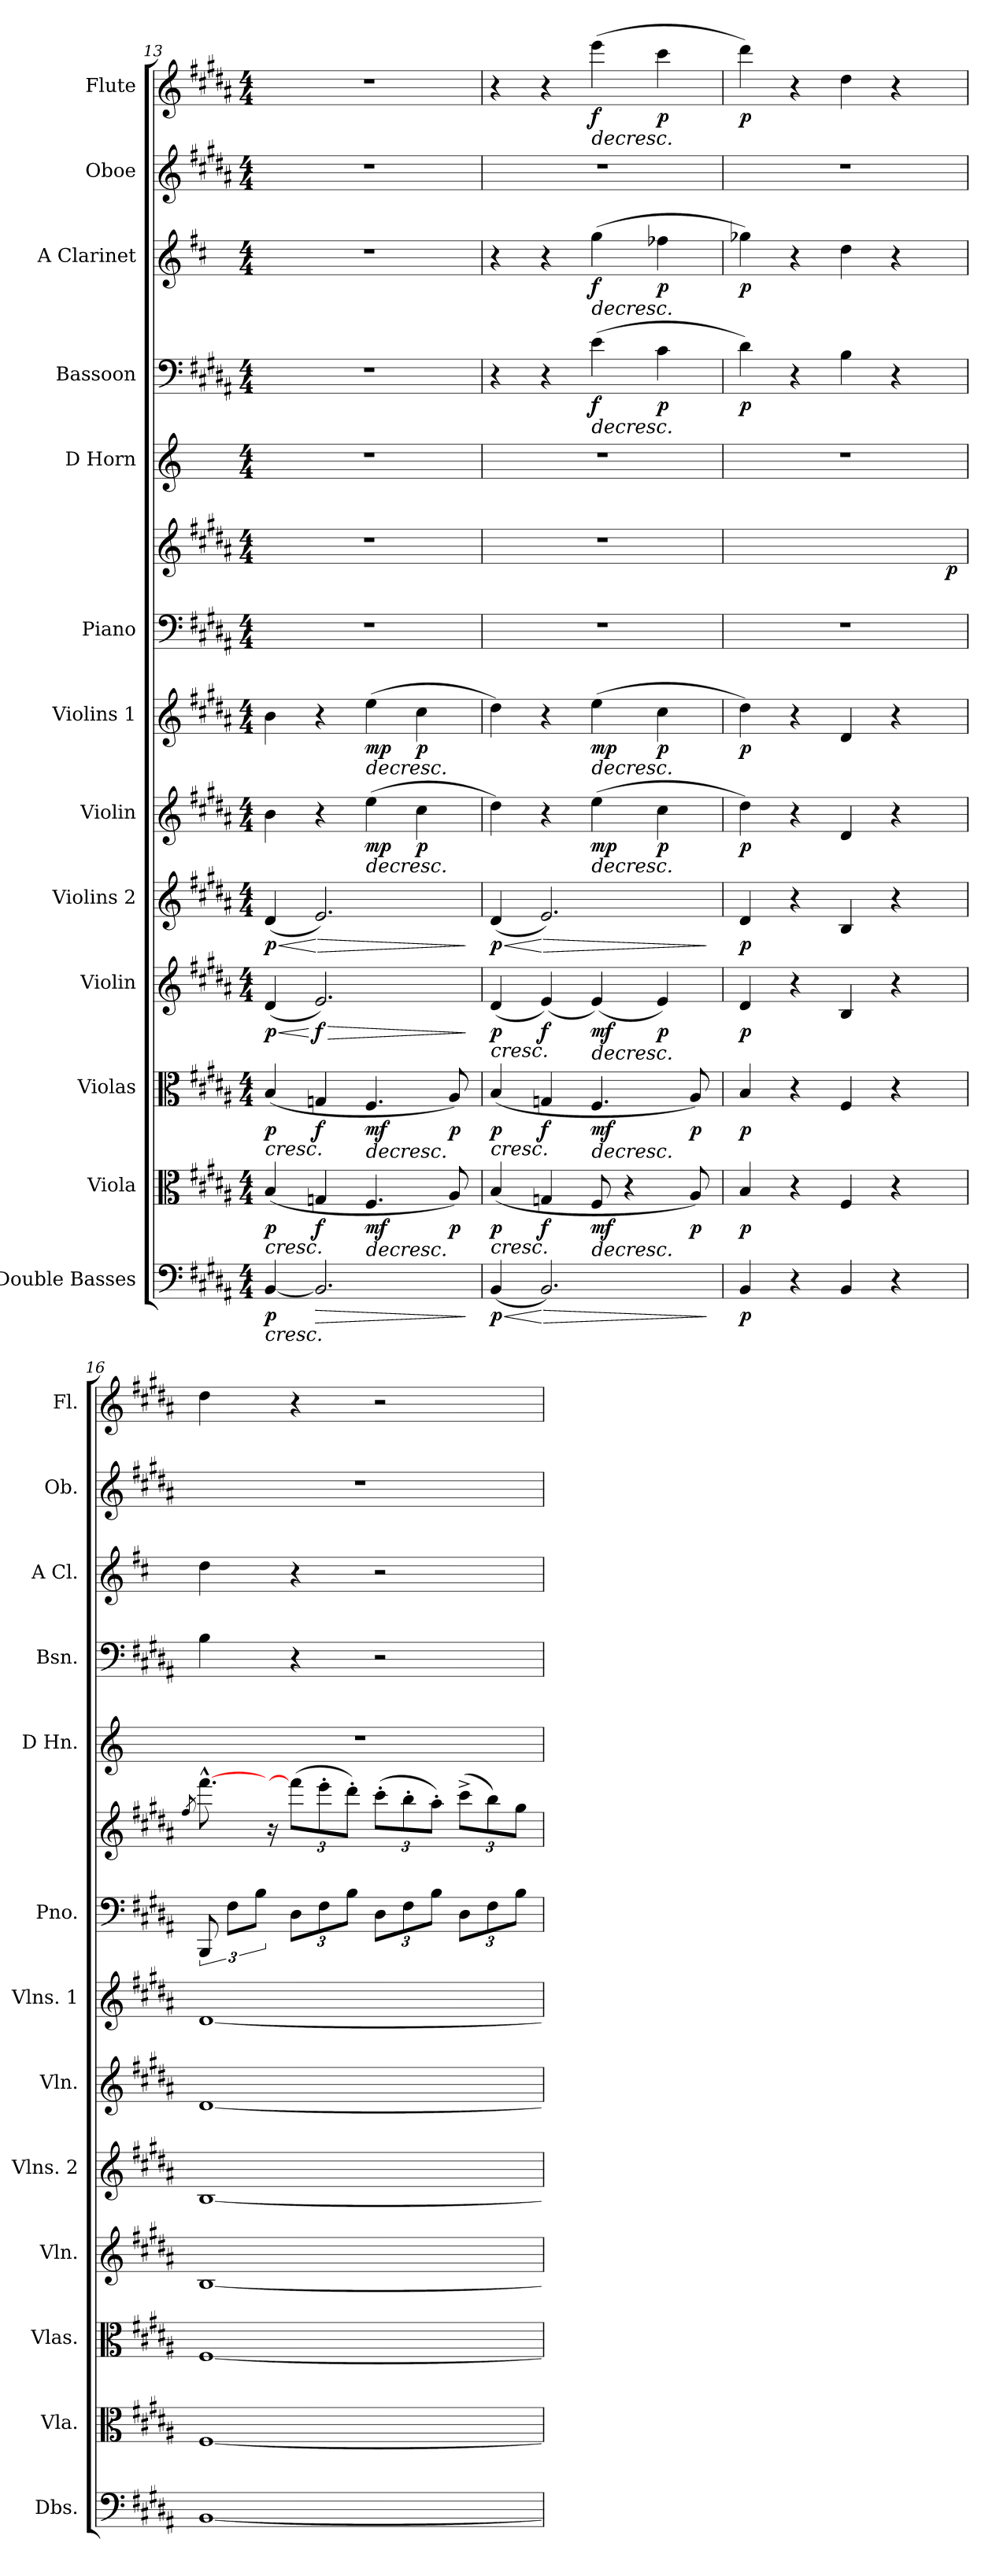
**kern	**dynam	**kern	**dynam	**kern	**dynam	**kern	**dynam	**kern	**dynam	**kern	**dynam	**kern	**dynam	**kern	**kern	**dynam	**kern	**kern	**dynam	**kern	**dynam	**kern	**kern	**dynam
*part13	*part13	*part12	*part12	*part11	*part11	*part10	*part10	*part9	*part9	*part8	*part8	*part7	*part7	*part6	*part6	*part6	*part5	*part4	*part4	*part3	*part3	*part2	*part1	*part1
*staff14	*staff14	*staff13	*staff13	*staff12	*staff12	*staff11	*staff11	*staff10	*staff10	*staff9	*staff9	*staff8	*staff8	*staff7	*staff6	*staff6/7	*staff5	*staff4	*staff4	*staff3	*staff3	*staff2	*staff1	*staff1
*I"Double Basses	*	*I"Viola	*	*I"Violas	*	*I"Violin	*	*I"Violins 2	*	*I"Violin	*	*I"Violins 1	*	*I"Piano	*	*	*I"D Horn	*I"Bassoon	*	*I"A Clarinet	*	*I"Oboe	*I"Flute	*
*I'Dbs.	*	*I'Vla.	*	*I'Vlas.	*	*I'Vln.	*	*I'Vlns. 2	*	*I'Vln.	*	*I'Vlns. 1	*	*I'Pno.	*	*	*I'D Hn.	*I'Bsn.	*	*I'A Cl.	*	*I'Ob.	*I'Fl.	*
!!LO:PB:g=z
*clefF4	*	*clefC3	*	*clefC3	*	*clefG2	*	*clefG2	*	*clefG2	*	*clefG2	*	*clefF4	*clefG2	*	*clefG2	*clefF4	*	*clefG2	*	*clefG2	*clefG2	*
*	*	*	*	*	*	*	*	*	*	*	*	*	*	*	*	*	*ITrd6c10	*	*	*ITrd2c3	*	*	*	*
*k[f#c#g#d#a#]	*	*k[f#c#g#d#a#]	*	*k[f#c#g#d#a#]	*	*k[f#c#g#d#a#]	*	*k[f#c#g#d#a#]	*	*k[f#c#g#d#a#]	*	*k[f#c#g#d#a#]	*	*k[f#c#g#d#a#]	*k[f#c#g#d#a#]	*	*k[f#c#]	*k[f#c#g#d#a#]	*	*k[f#c#g#d#a#]	*	*k[f#c#g#d#a#]	*k[f#c#g#d#a#]	*
*M4/4	*	*M4/4	*	*M4/4	*	*M4/4	*	*M4/4	*	*M4/4	*	*M4/4	*	*M4/4	*M4/4	*	*M4/4	*M4/4	*	*M4/4	*	*M4/4	*M4/4	*
=13	=13	=13	=13	=13	=13	=13	=13	=13	=13	=13	=13	=13	=13	=13	=13	=13	=13	=13	=13	=13	=13	=13	=13	=13
!	!LO:HP:b	!	!LO:HP:b	!	!LO:HP:b	!	!LO:HP:b	!	!LO:HP:b	!	!	!	!	!	!	!	!	!	!	!	!	!	!	!
!	!LO:DY:n=1:b	!	!LO:DY:n=1:b	!	!LO:DY:n=1:b	!	!LO:DY:n=1:b	!	!LO:DY:n=1:b	!	!	!	!	!	!	!	!	!	!	!	!	!	!	!
[4BB/	< p	(4B/	< p	(4B/	< p	(4d#/	< p	(4d#/	< p	4b\	.	4b\	.	1r	1r	.	1r	1r	.	1r	.	1r	1r	.
!	!LO:HP:b	!	!LO:DY:n=2:b	!	!LO:DY:n=2:b	!	!LO:HP:n=1:b	!	!LO:HP:n=1:b	!	!	!	!	!	!	!	!	!	!	!	!	!	!	!
!	!	!	!	!	!	!	!LO:DY:n=2:b	!	!	!	!	!	!	!	!	!	!	!	!	!	!	!	!	!
2.BB/]	>	4Gn/	f	4Gn/	f	2.e/)	[ > f	2.e/)	[ >	4r	.	4r	.	.	.	.	.	.	.	.	.	.	.	.
!	!	!	!LO:HP:b	!	!LO:HP:b	!	!	!	!	!	!LO:HP:b	!	!LO:HP:b	!	!	!	!	!	!	!	!	!	!	!
!	!	!	!LO:DY:n=3:b	!	!LO:DY:n=3:b	!	!	!	!	!	!LO:DY:n=1:b	!	!LO:DY:n=1:b	!	!	!	!	!	!	!	!	!	!	!
.	.	4.F#/	> mf	4.F#/	> mf	.	.	.	.	(4ee\	> mp	(4ee\	> mp	.	.	.	.	.	.	.	.	.	.	.
!	!	!	!	!	!	!	!	!	!	!	!LO:DY:n=2:b	!	!LO:DY:n=2:b	!	!	!	!	!	!	!	!	!	!	!
.	.	.	.	.	.	.	.	.	.	4cc#\	p	4cc#\	p	.	.	.	.	.	.	.	.	.	.	.
!	!	!	!LO:DY:n=4:b	!	!LO:DY:n=4:b	!	!	!	!	!	!	!	!	!	!	!	!	!	!	!	!	!	!	!
.	.	8A#/)	p	8A#/)	p	.	.	.	.	.	.	.	.	.	.	.	.	.	.	.	.	.	.	.
.	[ ]	.	[ ]	.	[ ]	.	]	.	]	.	]	.	]	.	.	.	.	.	.	.	.	.	.	.
!!LO:PB:g=z
=14	=14	=14	=14	=14	=14	=14	=14	=14	=14	=14	=14	=14	=14	=14	=14	=14	=14	=14	=14	=14	=14	=14	=14	=14
!	!LO:HP:b	!	!LO:HP:b	!	!LO:HP:b	!	!LO:HP:b	!	!LO:HP:b	!	!	!	!	!	!	!	!	!	!	!	!	!	!	!
!	!LO:DY:n=1:b	!	!LO:DY:n=1:b	!	!LO:DY:n=1:b	!	!LO:DY:n=1:b	!	!LO:DY:n=1:b	!	!	!	!	!	!	!	!	!	!	!	!	!	!	!
(4BB/	< p	(4B/	< p	(4B/	< p	(4d#/	< p	(4d#/	< p	4dd#\)	.	4dd#\)	.	1r	1r	.	1r	4r	.	4r	.	1r	4r	.
!	!LO:HP:n=1:b	!	!LO:DY:n=2:b	!	!LO:DY:n=2:b	!	!LO:DY:n=2:b	!	!LO:HP:n=1:b	!	!	!	!	!	!	!	!	!	!	!	!	!	!	!
2.BB/)	[ >	4Gn/	f	4Gn/	f	(4e/)	f	2.e/)	[ >	4r	.	4r	.	.	.	.	.	4r	.	4r	.	.	4r	.
!	!	!	!LO:HP:n=1:b	!	!LO:HP:n=1:b	!	!LO:HP:n=1:b	!	!	!	!LO:HP:b	!	!LO:HP:b	!	!	!	!	!	!LO:HP:b	!	!LO:HP:b	!	!	!LO:HP:b
!	!	!	!LO:DY:n=3:b	!	!LO:DY:n=3:b	!	!LO:DY:n=3:b	!	!	!	!LO:DY:n=1:b	!	!LO:DY:n=1:b	!	!	!	!	!	!LO:DY:n=1:b	!	!LO:DY:n=1:b	!	!	!LO:DY:n=1:b
.	.	8F#/	[ > mf	4.F#/	[ > mf	(4e/)	[ > mf	.	.	(4ee\	> mp	(4ee\	> mp	.	.	.	.	(4e\	> f	(4ee\	> f	.	(4eee\	> f
.	.	4r	.	.	.	.	.	.	.	.	.	.	.	.	.	.	.	.	.	.	.	.	.	.
!	!	!	!	!	!	!	!LO:DY:n=4:b	!	!	!	!LO:DY:n=2:b	!	!LO:DY:n=2:b	!	!	!	!	!	!LO:DY:n=2:b	!	!LO:DY:n=2:b	!	!	!LO:DY:n=2:b
.	.	.	.	.	.	4e/)	p	.	.	4cc#\	p	4cc#\	p	.	.	.	.	4c#\	p	4dd-X\	p	.	4ccc#\	p
!	!	!	!LO:DY:n=4:b	!	!LO:DY:n=4:b	!	!	!	!	!	!	!	!	!	!	!	!	!	!	!	!	!	!	!
.	.	8A#/)	p	8A#/)	p	.	.	.	.	.	.	.	.	.	.	.	.	.	.	.	.	.	.	.
.	]	.	]	.	]	.	]	.	]	.	]	.	]	.	.	.	.	.	]	.	]	.	.	]
=15	=15	=15	=15	=15	=15	=15	=15	=15	=15	=15	=15	=15	=15	=15	=15	=15	=15	=15	=15	=15	=15	=15	=15	=15
!	!LO:DY:b	!	!LO:DY:b	!	!LO:DY:b	!	!LO:DY:b	!	!LO:DY:b	!	!LO:DY:b	!	!LO:DY:b	!	!	!	!	!	!LO:DY:b	!	!LO:DY:b	!	!	!LO:DY:b
4BB/	p	4B/	p	4B/	p	4d#/	p	4d#/	p	4dd#\)	p	4dd#\)	p	1r	4ryy	.	1r	4d#\)	p	4ee-X\)	p	1r	4ddd#\)	p
4r	.	4r	.	4r	.	4r	.	4r	.	4r	.	4r	.	.	4ryy	.	.	4r	.	4r	.	.	4r	.
4BB/	.	4F#/	.	4F#/	.	4B/	.	4B/	.	4d#/	.	4d#/	.	.	4ryy	.	.	4B\	.	4b\	.	.	4dd#\	.
4r	.	4r	.	4r	.	4r	.	4r	.	4r	.	4r	.	.	8ryy	.	.	4r	.	4r	.	.	4r	.
.	.	.	.	.	.	.	.	.	.	.	.	.	.	.	16ryy	.	.	.	.	.	.	.	.	.
!	!	!	!	!	!	!	!	!	!	!	!	!	!	!	!	!LO:DY:b	!	!	!	!	!	!	!	!
.	.	.	.	.	.	.	.	.	.	.	.	.	.	.	16ff#\yy	p	.	.	.	.	.	.	.	.
=16	=16	=16	=16	=16	=16	=16	=16	=16	=16	=16	=16	=16	=16	=16	=16	=16	=16	=16	=16	=16	=16	=16	=16	=16
.	.	.	.	.	.	.	.	.	.	.	.	.	.	.	8qff#/	.	.	.	.	.	.	.	.	.
!	!	!	!	!	!	!	!	!	!	!	!	!	!	!	!	!LO:DY:a=2	!	!	!	!	!	!	!	!
!	!	!	!	!	!	!	!	!	!	!	!	!	!	!	!	!LO:DY:n=1:b	!	!	!	!	!	!	!	!
!	!	!	!	!	!	!	!	!	!	!	!	!	!	!	!	!LO:DY:n=2:b	!	!	!	!	!	!	!	!
[1BB	.	[1F#	.	[1F#	.	[1B	.	[1B	.	[1d#	.	[1d#	.	12BBB/	[8.fff#^^\	other-dynamics other-dynamics pp	1r	4B\	.	4b\	.	1r	4dd#\	.
.	.	.	.	.	.	.	.	.	.	.	.	.	.	12F#\L	.	.	.	.	.	.	.	.	.	.
.	.	.	.	.	.	.	.	.	.	.	.	.	.	12B\J	.	.	.	.	.	.	.	.	.	.
.	.	.	.	.	.	.	.	.	.	.	.	.	.	.	16r	.	.	.	.	.	.	.	.	.
*	*	*	*	*	*	*	*	*	*	*	*	*	*	*Xbrackettup	*Xbrackettup	*	*	*	*	*	*	*	*	*
.	.	.	.	.	.	.	.	.	.	.	.	.	.	12D#\L	(12fff#\L]	.	.	4r	.	4r	.	.	4r	.
.	.	.	.	.	.	.	.	.	.	.	.	.	.	12F#\	12eee'\	.	.	.	.	.	.	.	.	.
.	.	.	.	.	.	.	.	.	.	.	.	.	.	12B\J	12ddd#'\J)	.	.	.	.	.	.	.	.	.
.	.	.	.	.	.	.	.	.	.	.	.	.	.	12D#\L	(12ccc#'\L	.	.	2r	.	2r	.	.	2r	.
.	.	.	.	.	.	.	.	.	.	.	.	.	.	12F#\	12bb'\	.	.	.	.	.	.	.	.	.
.	.	.	.	.	.	.	.	.	.	.	.	.	.	12B\J	12aa#'\J)	.	.	.	.	.	.	.	.	.
.	.	.	.	.	.	.	.	.	.	.	.	.	.	12D#\L	(12ccc#^\L	.	.	.	.	.	.	.	.	.
.	.	.	.	.	.	.	.	.	.	.	.	.	.	12F#\	12bb\)	.	.	.	.	.	.	.	.	.
.	.	.	.	.	.	.	.	.	.	.	.	.	.	12B\J	12gg#\J	.	.	.	.	.	.	.	.	.
=	=	=	=	=	=	=	=	=	=	=	=	=	=	=	=	=	=	=	=	=	=	=	=	=
*-	*-	*-	*-	*-	*-	*-	*-	*-	*-	*-	*-	*-	*-	*-	*-	*-	*-	*-	*-	*-	*-	*-	*-	*-
